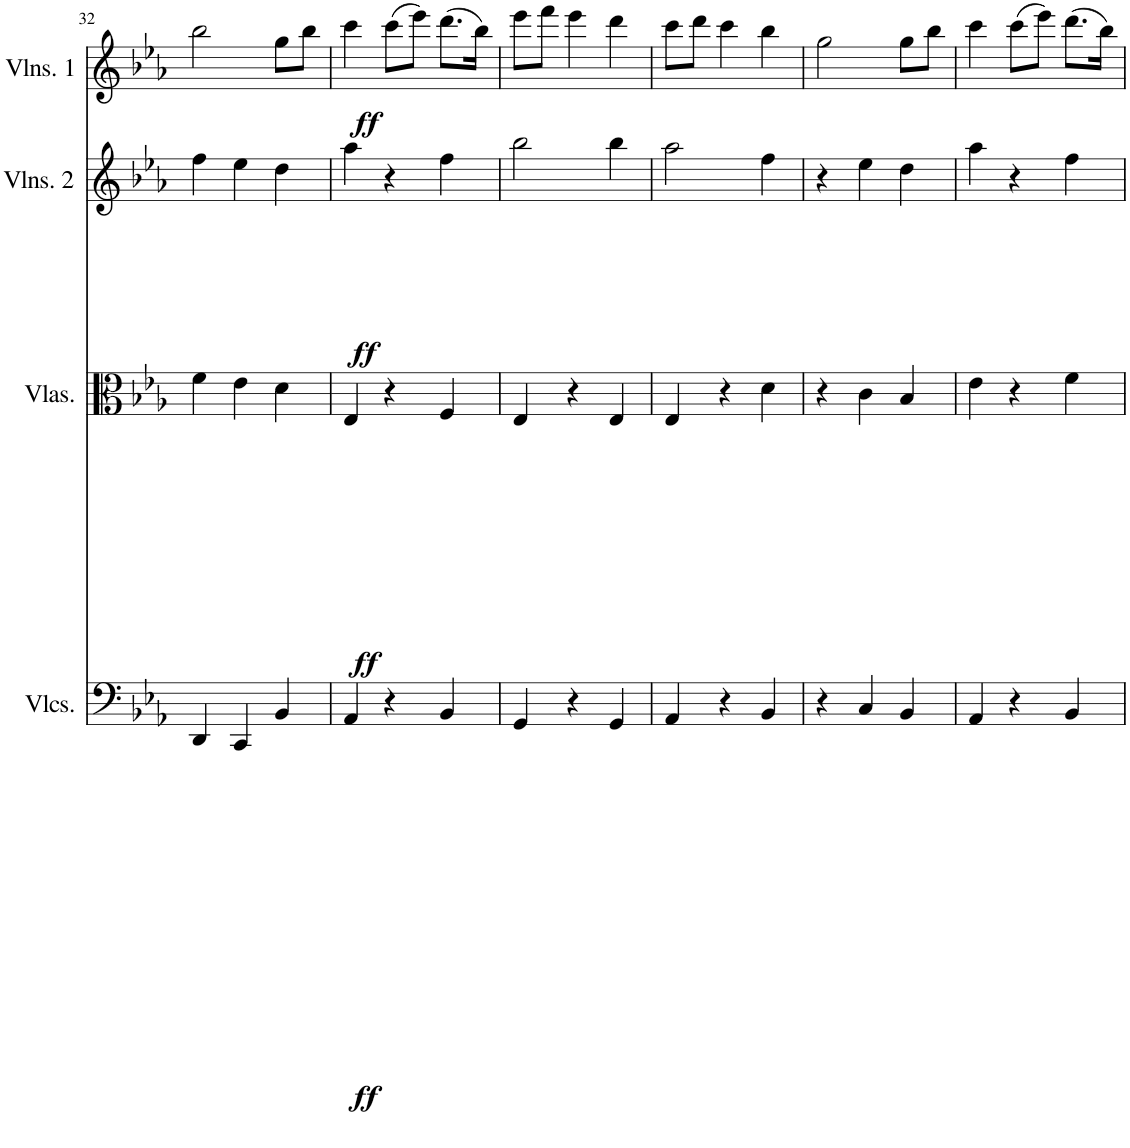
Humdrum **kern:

**kern	**dynam	**kern	**dynam	**kern	**dynam	**kern	**dynam
*part4	*part4	*part3	*part3	*part2	*part2	*part1	*part1
*staff4	*staff4	*staff3	*staff3	*staff2	*staff2	*staff1	*staff1
*I"Violoncellos	*	*I"Violas	*	*I"Violins 2	*	*I"Violins 1	*
*I'Vlcs.	*	*I'Vlas.	*	*I'Vlns. 2	*	*I'Vlns. 1	*
!!LO:PB:g=z
*clefF4	*	*clefC3	*	*clefG2	*	*clefG2	*
*k[b-e-a-]	*	*k[b-e-a-]	*	*k[b-e-a-]	*	*k[b-e-a-]	*
*M3/4	*	*M3/4	*	*M3/4	*	*M3/4	*
=32	=32	=32	=32	=32	=32	=32	=32
4DD/	.	4f\	.	4ff\	.	2bb-\	.
4CC/	.	4e-\	.	4ee-\	.	.	.
!	!LO:DY:b	!	!LO:DY:b	!	!LO:DY:b	!	!LO:DY:b
4BB-/	ff	4d\	ff	4dd\	ff	8gg\L	ff
.	.	.	.	.	.	8bb-\J	.
=33	=33	=33	=33	=33	=33	=33	=33
4AA-/	.	4E-/	.	4aa-\	.	4ccc\	.
4r	.	4r	.	4r	.	(8ccc\L	.
.	.	.	.	.	.	8eee-\J)	.
4BB-/	.	4F/	.	4ff\	.	(8.ddd\L	.
.	.	.	.	.	.	16bb-\Jk)	.
=34	=34	=34	=34	=34	=34	=34	=34
4GG/	.	4E-/	.	2bb-\	.	8eee-\L	.
.	.	.	.	.	.	8fff\J	.
4r	.	4r	.	.	.	4eee-\	.
4GG/	.	4E-/	.	4bb-\	.	4ddd\	.
=35	=35	=35	=35	=35	=35	=35	=35
4AA-/	.	4E-/	.	2aa-\	.	8ccc\L	.
.	.	.	.	.	.	8ddd\J	.
4r	.	4r	.	.	.	4ccc\	.
4BB-/	.	4d\	.	4ff\	.	4bb-\	.
=36	=36	=36	=36	=36	=36	=36	=36
4r	.	4r	.	4r	.	2gg\	.
4C/	.	4c\	.	4ee-\	.	.	.
4BB-/	.	4B-/	.	4dd\	.	8gg\L	.
.	.	.	.	.	.	8bb-\J	.
=37	=37	=37	=37	=37	=37	=37	=37
4AA-/	.	4e-\	.	4aa-\	.	4ccc\	.
4r	.	4r	.	4r	.	(8ccc\L	.
.	.	.	.	.	.	8eee-\J)	.
4BB-/	.	4f\	.	4ff\	.	(8.ddd\L	.
.	.	.	.	.	.	16bb-\Jk)	.
=	=	=	=	=	=	=	=
*-	*-	*-	*-	*-	*-	*-	*-
